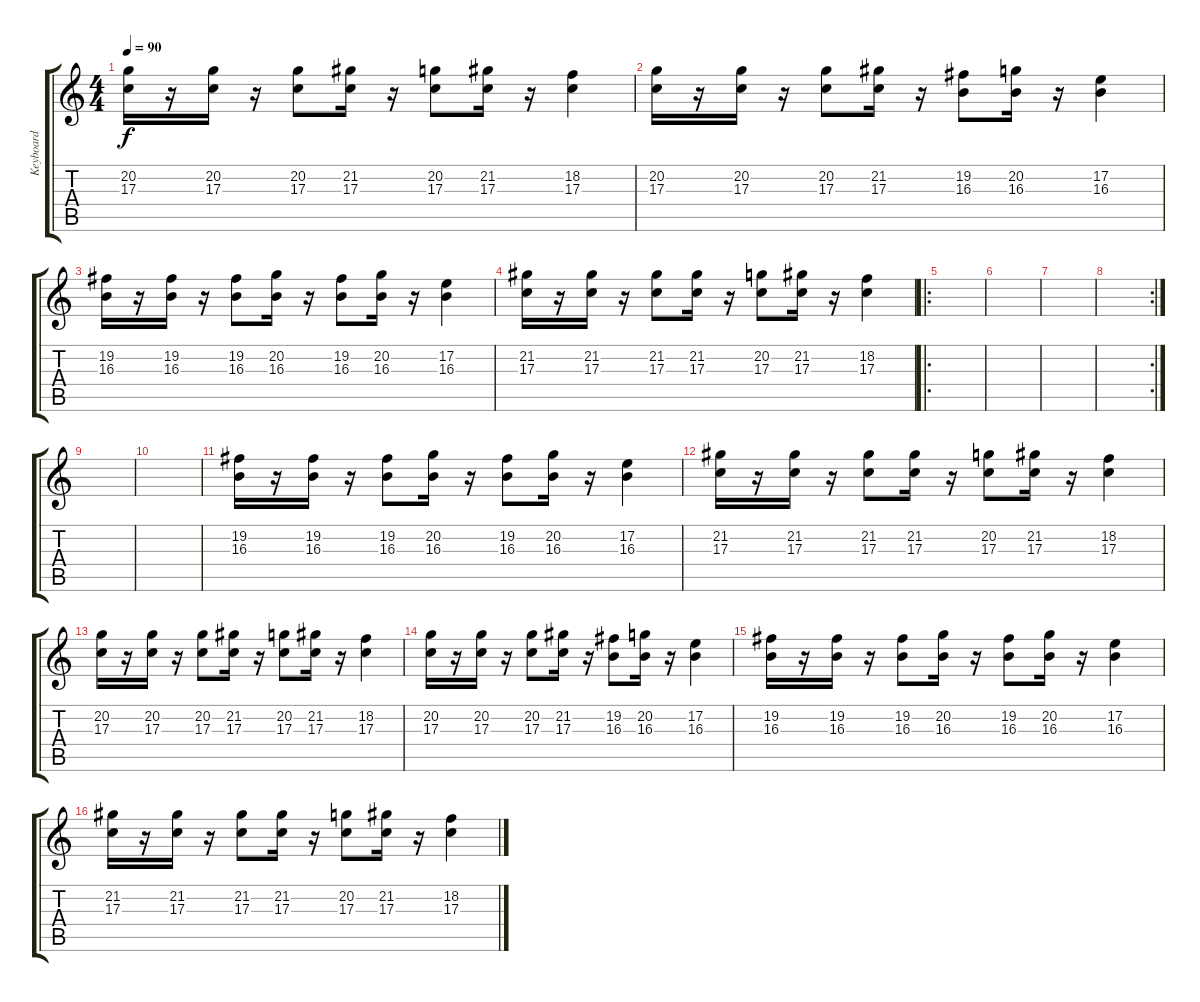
\track ("Keyboard" "Keyboard") {instrument stringensemble1}
\staff {score tabs}
\tuning (E4 B3 G3 D3 A2 E2) {hide}
\ts (4 4)
\tempo 90
\clef g2
\ks c
(20.2 17.3).16{dy f} r.16 (20.2 17.3).16 r.16 (20.2 17.3).8 (21.2 17.3).16 r.16 (20.2 17.3).8 (21.2 17.3).16 r.16 (18.2 17.3).4 |
(20.2 17.3).16 r.16 (20.2 17.3).16 r.16 (20.2 17.3).8 (21.2 17.3).16 r.16 (19.2 16.3).8 (20.2 16.3).16 r.16 (17.2 16.3).4 |
(19.2 16.3).16 r.16 (19.2 16.3).16 r.16 (19.2 16.3).8 (20.2 16.3).16 r.16 (19.2 16.3).8 (20.2 16.3).16 r.16 (17.2 16.3).4 |
(21.2 17.3).16 r.16 (21.2 17.3).16 r.16 (21.2 17.3).8 (21.2 17.3).16 r.16 (20.2 17.3).8 (21.2 17.3).16 r.16 (18.2 17.3).4 |
\ro
|
|
|
\rc 2
|
|
|
(19.2 16.3).16 r.16 (19.2 16.3).16 r.16 (19.2 16.3).8 (20.2 16.3).16 r.16 (19.2 16.3).8 (20.2 16.3).16 r.16 (17.2 16.3).4 |
(21.2 17.3).16 r.16 (21.2 17.3).16 r.16 (21.2 17.3).8 (21.2 17.3).16 r.16 (20.2 17.3).8 (21.2 17.3).16 r.16 (18.2 17.3).4 |
(20.2 17.3).16 r.16 (20.2 17.3).16 r.16 (20.2 17.3).8 (21.2 17.3).16 r.16 (20.2 17.3).8 (21.2 17.3).16 r.16 (18.2 17.3).4 |
(20.2 17.3).16 r.16 (20.2 17.3).16 r.16 (20.2 17.3).8 (21.2 17.3).16 r.16 (19.2 16.3).8 (20.2 16.3).16 r.16 (17.2 16.3).4 |
(19.2 16.3).16 r.16 (19.2 16.3).16 r.16 (19.2 16.3).8 (20.2 16.3).16 r.16 (19.2 16.3).8 (20.2 16.3).16 r.16 (17.2 16.3).4 |
(21.2 17.3).16 r.16 (21.2 17.3).16 r.16 (21.2 17.3).8 (21.2 17.3).16 r.16 (20.2 17.3).8 (21.2 17.3).16 r.16 (18.2 17.3).4
